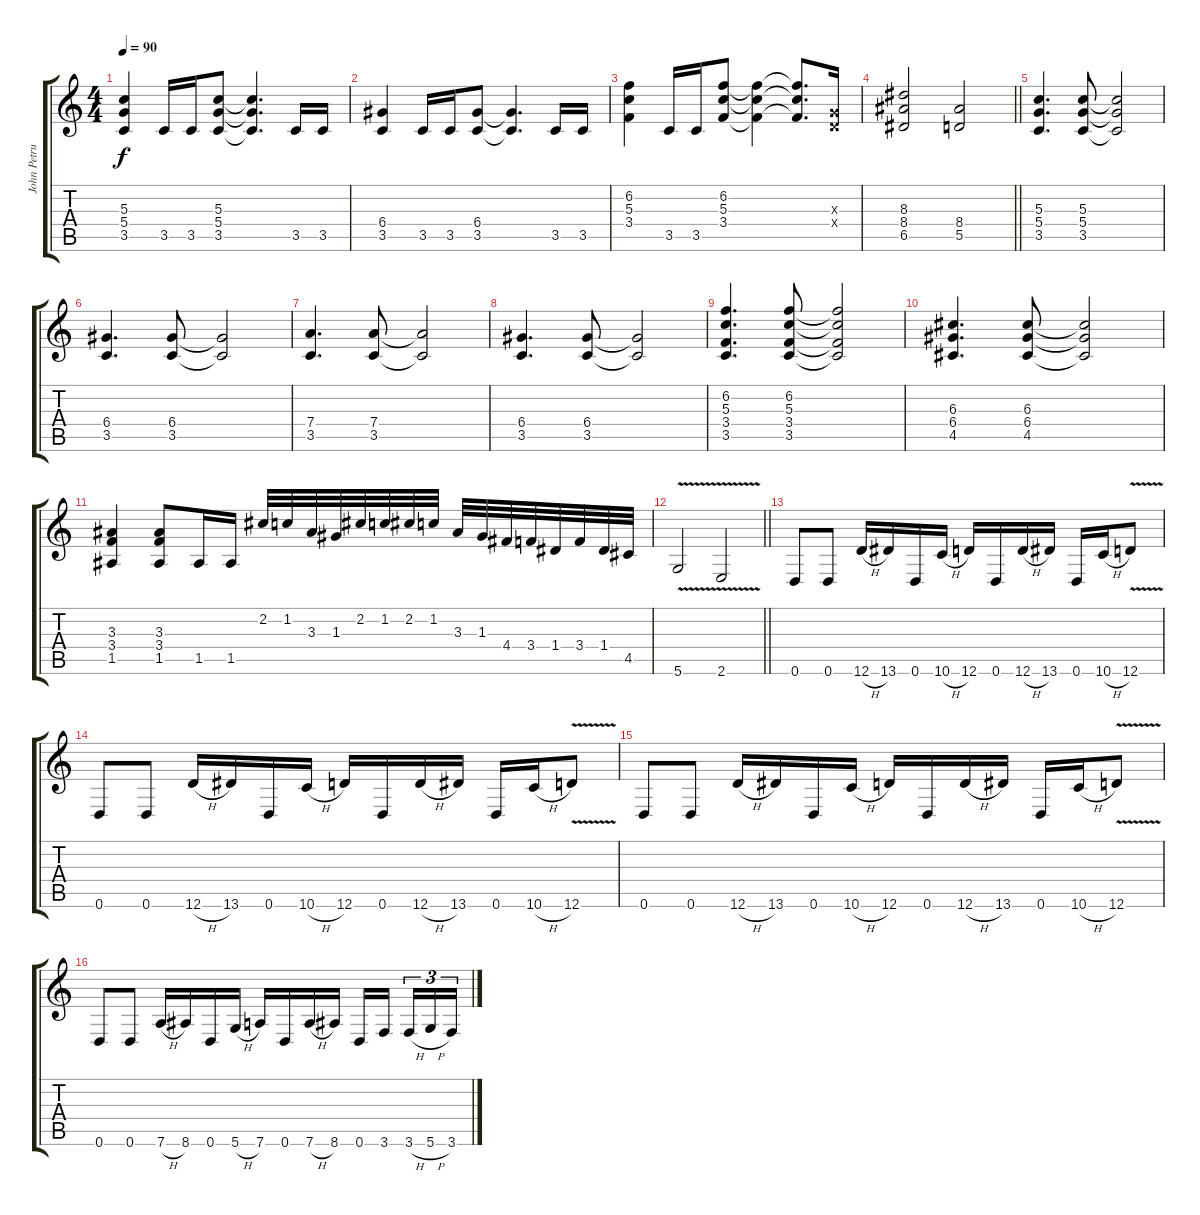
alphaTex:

\track ("John Petrucci" "John Petru") {instrument acousticguitarsteel}
\staff {score tabs}
\tuning (E4 B3 G3 D3 A2 D2) {hide}
\ts (4 4)
\tempo 90
\clef g2
\ks c
(5.3 5.4 3.5).4{dy f} 3.5.16 3.5.16 (5.3 5.4 3.5).8 (5.3{t} 5.4{t} 3.5{t}).4{d} 3.5.16 3.5.16 |
(6.4 3.5).4 3.5.16 3.5.16 (6.4 3.5).8 (6.4{t} 3.5{t}).4{d} 3.5.16 3.5.16 |
(6.2 5.3 3.4).4 3.5.16 3.5.16 (6.2 5.3 3.4).8 (6.2{t} 5.3{t} 3.4{t}).4 (6.2{t} 5.3{t} 3.4{t}).8{d} (0.3{x} 0.4{x}).16 |
\barLineRight lightlight
(8.3 8.4 6.5).2 (8.4 5.5).2 |
(5.3 5.4 3.5).4{d} (5.3 5.4 3.5).8 (5.3{t} 5.4{t} 3.5{t}).2 |
(6.4 3.5).4{d} (6.4 3.5).8 (6.4{t} 3.5{t}).2 |
(7.4 3.5).4{d} (7.4 3.5).8 (7.4{t} 3.5{t}).2 |
(6.4 3.5).4{d} (6.4 3.5).8 (6.4{t} 3.5{t}).2 |
(6.2 5.3 3.4 3.5).4{d} (6.2 5.3 3.4 3.5).8 (6.2{t} 5.3{t} 3.4{t} 3.5{t}).2 |
(6.3 6.4 4.5).4{d} (6.3 6.4 4.5).8 (6.3{t} 6.4{t} 4.5{t}).2 |
(3.3 3.4 1.5).4 (3.3 3.4 1.5).8 1.5.16 1.5.16 2.2.32 1.2.32 3.3.32 1.3.32 2.2.32 1.2.32 2.2.32 1.2.32 3.3.32 1.3.32 4.4.32 3.4.32 1.4.32 3.4.32 1.4.32 4.5.32 |
\barLineRight lightlight
5.6{v}.2 2.6{v}.2 |
0.6.8 0.6.8 12.6{h}.16 13.6.16 0.6.16 10.6{h}.16 12.6.16 0.6.16 12.6{h}.16 13.6.16 0.6.16 10.6{h}.16 12.6{v}.8 |
0.6.8 0.6.8 12.6{h}.16 13.6.16 0.6.16 10.6{h}.16 12.6.16 0.6.16 12.6{h}.16 13.6.16 0.6.16 10.6{h}.16 12.6{v}.8 |
0.6.8 0.6.8 12.6{h}.16 13.6.16 0.6.16 10.6{h}.16 12.6.16 0.6.16 12.6{h}.16 13.6.16 0.6.16 10.6{h}.16 12.6{v}.8 |
0.6.8 0.6.8 7.6{h}.16 8.6.16 0.6.16 5.6{h}.16 7.6.16 0.6.16 7.6{h}.16 8.6.16 0.6.16 3.6.16{beam splitsecondary} 3.6{h}.16{tu (3 2)} 5.6{h}.16{tu (3 2)} 3.6.16{tu (3 2)}
